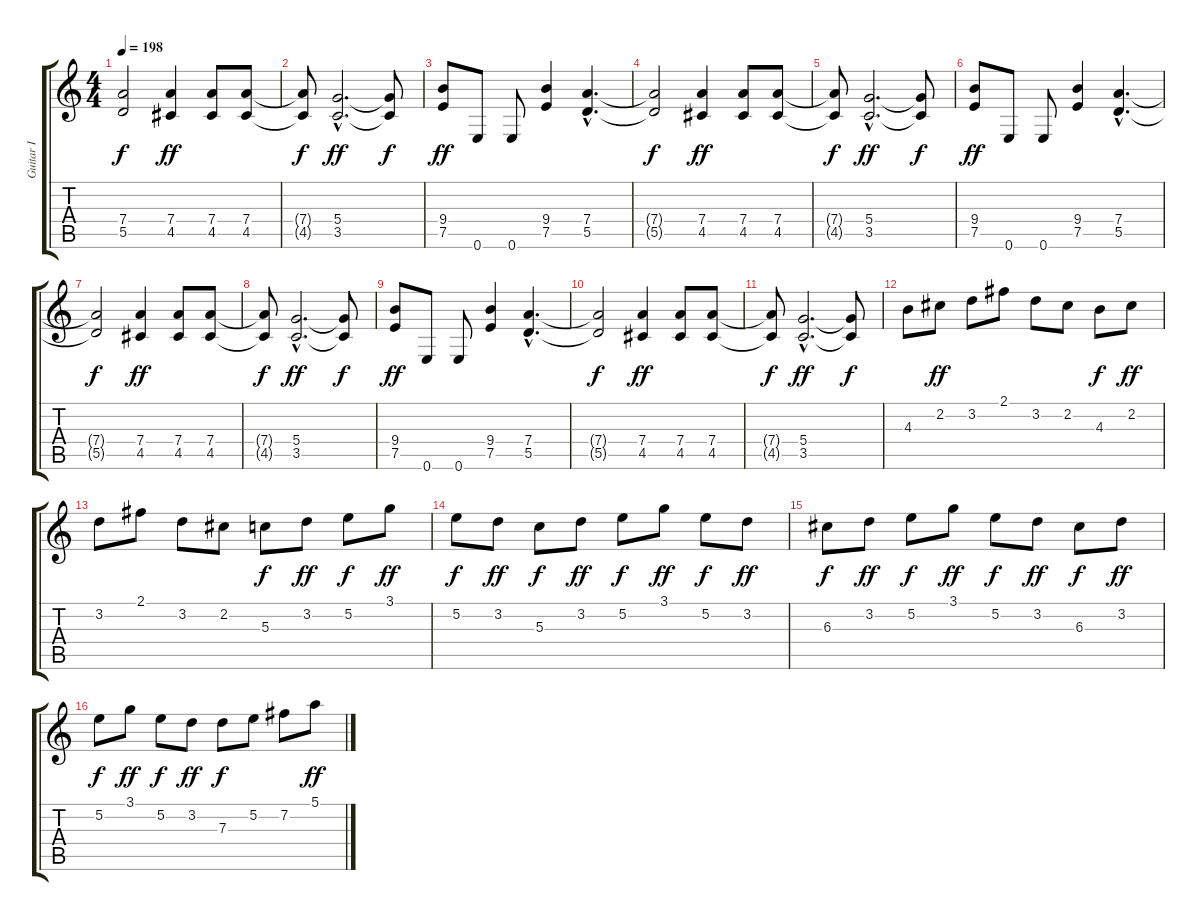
\track ("Guitar I" "Guitar I") {instrument overdrivenguitar}
\staff {score tabs}
\tuning (E4 B3 G3 D3 A2 E2) {hide}
\ts (4 4)
\tempo 198
\clef g2
\ks c
(7.4{t} 5.5{t}).2{dy f} (7.4 4.5).4{dy ff} (7.4 4.5).8 (7.4 4.5).8 |
(7.4{t} 4.5{t}).8{dy f} (5.4{hac} 3.5{hac}).2{d dy ff} (5.4{t} 3.5{t}).8{dy f} |
(9.4 7.5).8{dy ff} 0.6.8 0.6.8 (9.4 7.5).4 (7.4{hac} 5.5{hac}).4{d} |
(7.4{t} 5.5{t}).2{dy f} (7.4 4.5).4{dy ff} (7.4 4.5).8 (7.4 4.5).8 |
(7.4{t} 4.5{t}).8{dy f} (5.4{hac} 3.5{hac}).2{d dy ff} (5.4{t} 3.5{t}).8{dy f} |
(9.4 7.5).8{dy ff} 0.6.8 0.6.8 (9.4 7.5).4 (7.4{hac} 5.5{hac}).4{d} |
(7.4{t} 5.5{t}).2{dy f} (7.4 4.5).4{dy ff} (7.4 4.5).8 (7.4 4.5).8 |
(7.4{t} 4.5{t}).8{dy f} (5.4{hac} 3.5{hac}).2{d dy ff} (5.4{t} 3.5{t}).8{dy f} |
(9.4 7.5).8{dy ff} 0.6.8 0.6.8 (9.4 7.5).4 (7.4{hac} 5.5{hac}).4{d} |
(7.4{t} 5.5{t}).2{dy f} (7.4 4.5).4{dy ff} (7.4 4.5).8 (7.4 4.5).8 |
(7.4{t} 4.5{t}).8{dy f} (5.4{hac} 3.5{hac}).2{d dy ff} (5.4{t} 3.5{t}).8{dy f} |
4.3.8{instrument electricguitarmuted} 2.2.8{dy ff} 3.2.8 2.1.8 3.2.8 2.2.8 4.3.8{dy f} 2.2.8{dy ff} |
3.2.8 2.1.8 3.2.8 2.2.8 5.3.8{dy f} 3.2.8{dy ff} 5.2.8{dy f} 3.1.8{dy ff} |
5.2.8{dy f} 3.2.8{dy ff} 5.3.8{dy f} 3.2.8{dy ff} 5.2.8{dy f} 3.1.8{dy ff} 5.2.8{dy f} 3.2.8{dy ff} |
6.3.8{dy f} 3.2.8{dy ff} 5.2.8{dy f} 3.1.8{dy ff} 5.2.8{dy f} 3.2.8{dy ff} 6.3.8{dy f} 3.2.8{dy ff} |
5.2.8{dy f} 3.1.8{dy ff} 5.2.8{dy f} 3.2.8{dy ff} 7.3.8{dy f} 5.2.8 7.2.8 5.1.8{dy ff}
